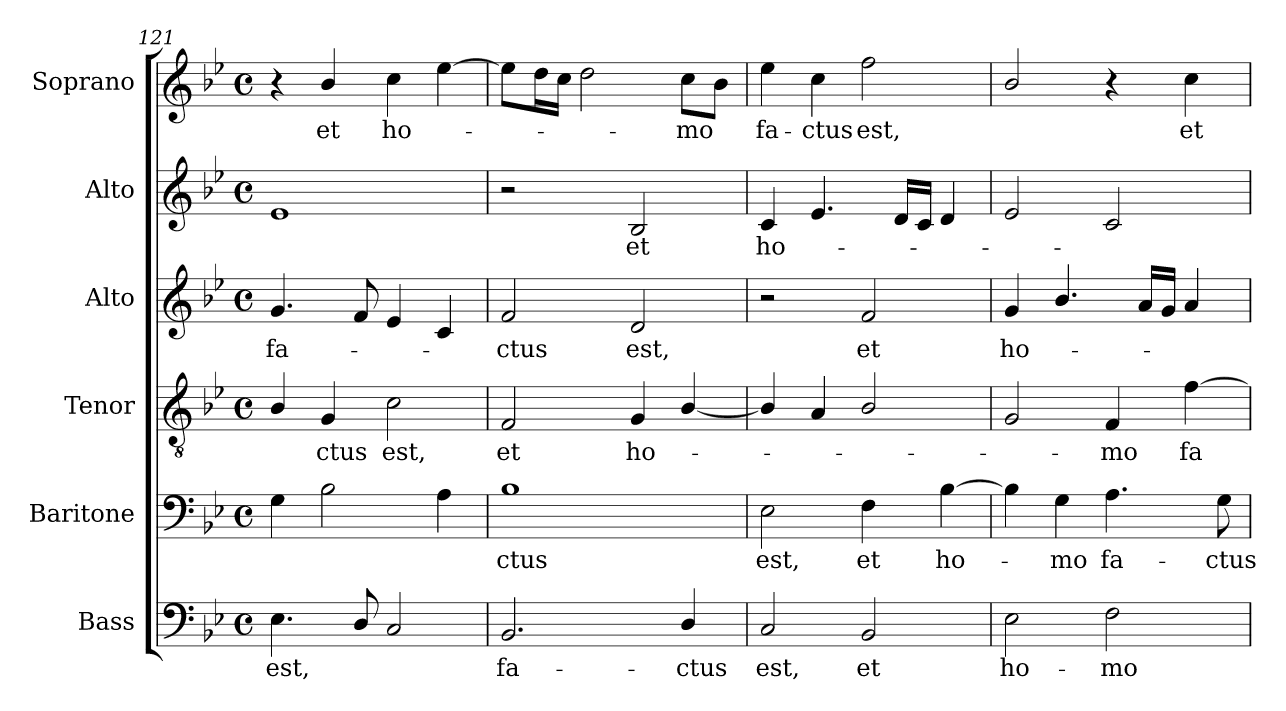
**kern	**text	**kern	**text	**kern	**text	**kern	**text	**kern	**text	**kern	**text
*part6	*part6	*part5	*part5	*part4	*part4	*part3	*part3	*part2	*part2	*part1	*part1
*staff6	*staff6	*staff5	*staff5	*staff4	*staff4	*staff3	*staff3	*staff2	*staff2	*staff1	*staff1
*I"Bass	*	*I"Baritone	*	*I"Tenor	*	*I"Alto	*	*I"Alto	*	*I"Soprano	*
*I'B.	*	*I'Bar.	*	*I'T.	*	*I'A.	*	*I'A.	*	*I'S.	*
!!LO:PB:g=z
*clefF4	*	*clefF4	*	*clefGv2	*	*clefG2	*	*clefG2	*	*clefG2	*
*	*	*	*	*ITrd7c12	*	*	*	*	*	*	*
*k[b-e-]	*	*k[b-e-]	*	*k[b-e-]	*	*k[b-e-]	*	*k[b-e-]	*	*k[b-e-]	*
*B-:	*	*B-:	*	*B-:	*	*B-:	*	*B-:	*	*B-:	*
*M4/4	*	*M4/4	*	*M4/4	*	*M4/4	*	*M4/4	*	*M4/4	*
*met(c)	*	*met(c)	*	*met(c)	*	*met(c)	*	*met(c)	*	*met(c)	*
=121	=121	=121	=121	=121	=121	=121	=121	=121	=121	=121	=121
!	!LO:LY:b:color=#000000	!	!	!	!	!	!	!	!	!	!
!	!	!	!	!	!	!	!LO:LY:b:color=#000000	!	!	!	!
4.E-i\	est,	4Gi\	.	4BB-i/	.	4.gi/	fa-	1e-i	.	4r	.
!	!	!	!	!	!LO:LY:b:color=#000000	!	!	!	!	!	!
!	!	!	!	!	!	!	!	!	!	!	!LO:LY:b:color=#000000
.	.	2B-i\	.	4GGi/	-ctus	.	.	.	.	4b-i/	et
8Di/	.	.	.	.	.	8fi/	.	.	.	.	.
!	!	!	!	!	!LO:LY:b:color=#000000	!	!	!	!	!	!
!	!	!	!	!	!	!	!	!	!	!	!LO:LY:b:color=#000000
2Ci/	.	.	.	2Ci\	est,	4e-i/	.	.	.	4cci\	ho-
.	.	4Ai\	.	.	.	4ci/	.	.	.	[4ee-i\	.
=122	=122	=122	=122	=122	=122	=122	=122	=122	=122	=122	=122
!	!LO:LY:b:color=#000000	!	!	!	!	!	!	!	!	!	!
!	!	!	!LO:LY:b:color=#000000	!	!	!	!	!	!	!	!
!	!	!	!	!	!LO:LY:b:color=#000000	!	!	!	!	!	!
!	!	!	!	!	!	!	!LO:LY:b:color=#000000	!	!	!	!
2.BB-i/	fa-	1B-i	-ctus	2FFi/	et	2fi/	-ctus	2r	.	8ee-i\L]	.
.	.	.	.	.	.	.	.	.	.	16ddi\L	.
.	.	.	.	.	.	.	.	.	.	16cci\JJ	.
.	.	.	.	.	.	.	.	.	.	2ddi\	.
!	!	!	!	!	!LO:LY:b:color=#000000	!	!	!	!	!	!
!	!	!	!	!	!	!	!LO:LY:b:color=#000000	!	!	!	!
!	!	!	!	!	!	!	!	!	!LO:LY:b:color=#000000	!	!
.	.	.	.	4GGi/	ho-	2di/	est,	2B-i/	et	.	.
!	!LO:LY:b:color=#000000	!	!	!	!	!	!	!	!	!	!
!	!	!	!	!	!	!	!	!	!	!	!LO:LY:b:color=#000000
4Di/	-ctus	.	.	[4BB-i/	.	.	.	.	.	8cci\L	-mo
.	.	.	.	.	.	.	.	.	.	8b-i\J	.
=123	=123	=123	=123	=123	=123	=123	=123	=123	=123	=123	=123
!	!LO:LY:b:color=#000000	!	!	!	!	!	!	!	!	!	!
!	!	!	!LO:LY:b:color=#000000	!	!	!	!	!	!	!	!
!	!	!	!	!	!	!	!	!	!LO:LY:b:color=#000000	!	!
!	!	!	!	!	!	!	!	!	!	!	!LO:LY:b:color=#000000
2Ci/	est,	2E-i\	est,	4BB-i/]	.	2r	.	4ci/	ho-	4ee-i\	fa-
!	!	!	!	!	!	!	!	!	!	!	!LO:LY:b:color=#000000
.	.	.	.	4AAi/	.	.	.	4.e-i/	.	4cci\	-ctus
!	!LO:LY:b:color=#000000	!	!	!	!	!	!	!	!	!	!
!	!	!	!LO:LY:b:color=#000000	!	!	!	!	!	!	!	!
!	!	!	!	!	!	!	!LO:LY:b:color=#000000	!	!	!	!
!	!	!	!	!	!	!	!	!	!	!	!LO:LY:b:color=#000000
2BB-i/	et	4Fi\	et	2BB-i/	.	2fi/	et	.	.	2ffi\	est,
.	.	.	.	.	.	.	.	16di/LL	.	.	.
.	.	.	.	.	.	.	.	16ci/JJ	.	.	.
!	!	!	!LO:LY:b:color=#000000	!	!	!	!	!	!	!	!
.	.	[4B-i\	ho-	.	.	.	.	4di/	.	.	.
=124	=124	=124	=124	=124	=124	=124	=124	=124	=124	=124	=124
!	!LO:LY:b:color=#000000	!	!	!	!	!	!	!	!	!	!
!	!	!	!	!	!	!	!LO:LY:b:color=#000000	!	!	!	!
2E-i\	ho-	4B-i\]	.	2GGi/	.	4gi/	ho-	2e-i/	.	2b-i/	.
!	!	!	!LO:LY:b:color=#000000	!	!	!	!	!	!	!	!
.	.	4Gi\	-mo	.	.	4.b-i/	.	.	.	.	.
!	!LO:LY:b:color=#000000	!	!	!	!	!	!	!	!	!	!
!	!	!	!LO:LY:b:color=#000000	!	!	!	!	!	!	!	!
!	!	!	!	!	!LO:LY:b:color=#000000	!	!	!	!	!	!
2Fi\	-mo	4.Ai\	fa-	4FFi/	-mo	.	.	2ci/	.	4r	.
.	.	.	.	.	.	16ai/LL	.	.	.	.	.
.	.	.	.	.	.	16gi/JJ	.	.	.	.	.
!	!	!	!	!	!LO:LY:b:color=#000000	!	!	!	!	!	!
!	!	!	!	!	!	!	!	!	!	!	!LO:LY:b:color=#000000
.	.	.	.	[4Fi\	fa-	4ai/	.	.	.	4cci\	et
!	!	!	!LO:LY:b:color=#000000	!	!	!	!	!	!	!	!
.	.	8Gi\	-ctus	.	.	.	.	.	.	.	.
=	=	=	=	=	=	=	=	=	=	=	=
*-	*-	*-	*-	*-	*-	*-	*-	*-	*-	*-	*-
